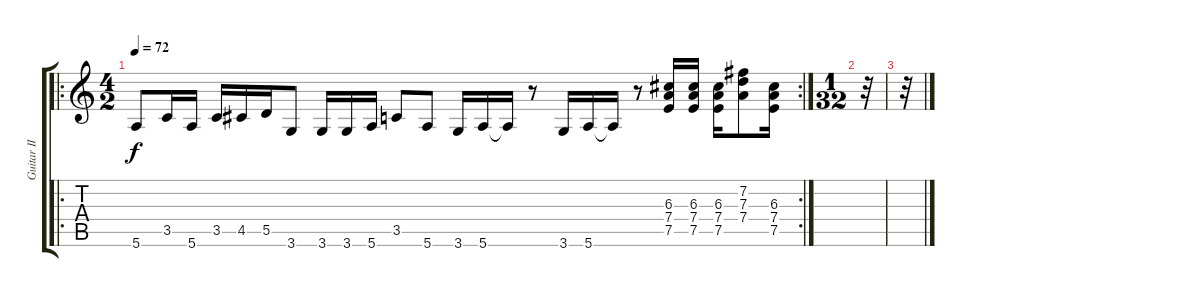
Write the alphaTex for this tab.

\track ("Guitar II" "Guitar II") {instrument distortionguitar}
\staff {score tabs}
\tuning (E4 B3 G3 D3 A2 E2) {hide}
\ro
\rc 2
\ts (4 2)
\tempo 72
\clef g2
\ks c
5.6.8{dy f} 3.5.16 5.6.16 3.5.16 4.5.16 5.5.16 3.6.8 3.6.16 3.6.16 5.6.16 3.5.8 5.6.8 3.6.16 5.6.16 5.6{t}.16 r.8 3.6.16 5.6.16 5.6{t}.16 r.8 (6.3 7.4 7.5).16 (6.3 7.4 7.5).16 (6.3 7.4 7.5).16 (7.2 7.3 7.4).8 (6.3 7.4 7.5).16 |
\ts (1 32)
r.32 |
r.32
